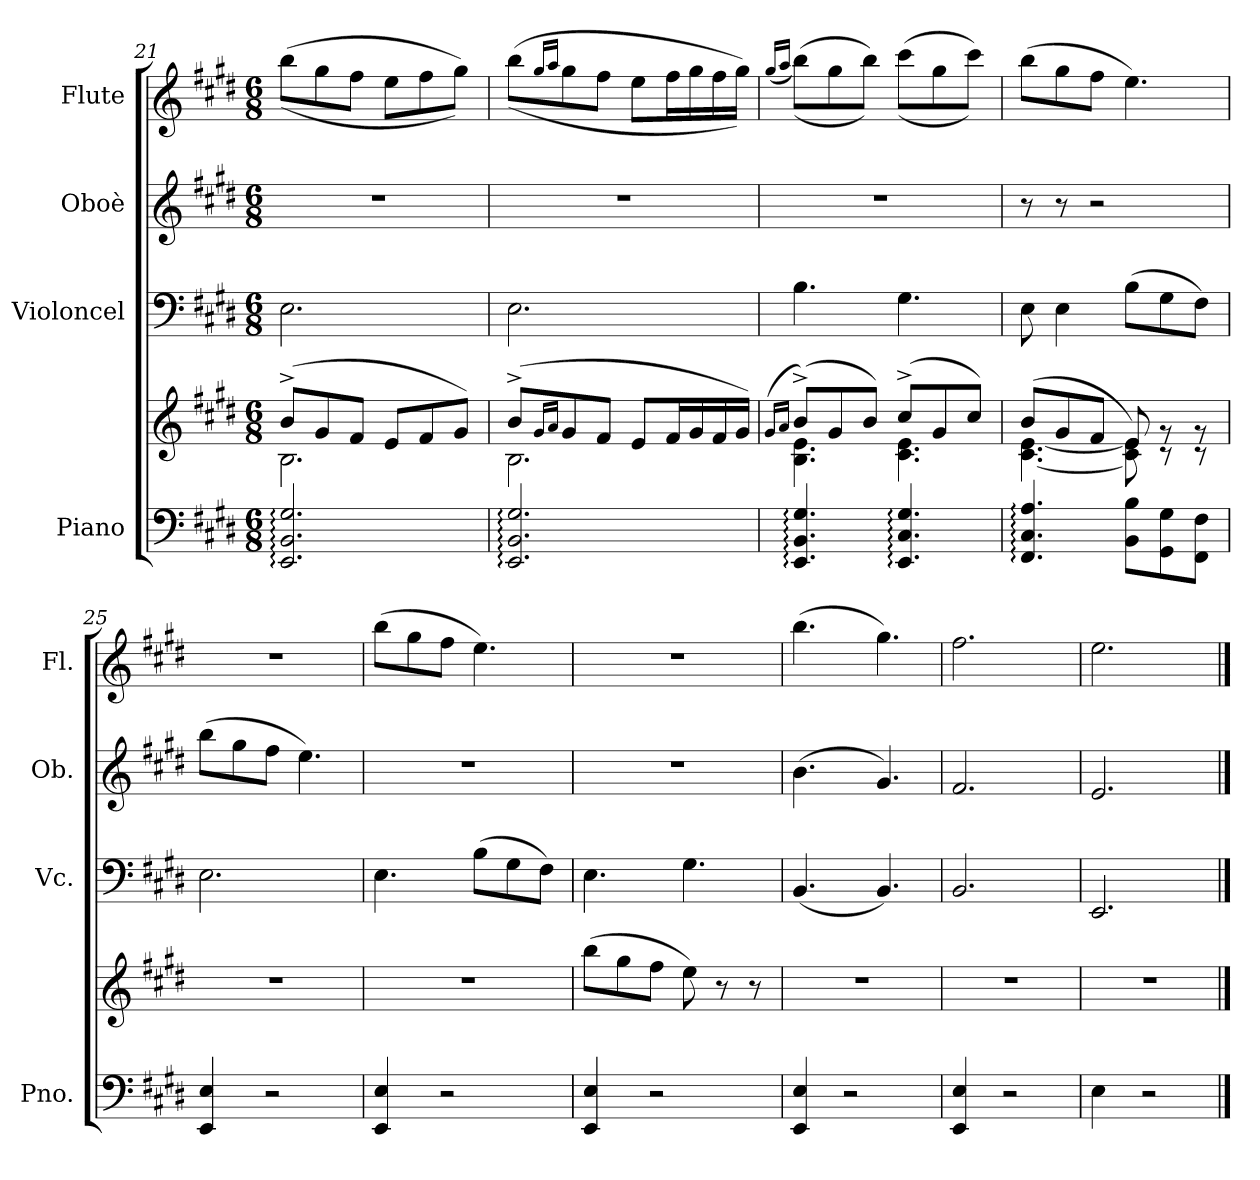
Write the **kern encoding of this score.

**kern	**kern	**kern	**kern	**kern
*part4	*part4	*part3	*part2	*part1
*staff5	*staff4	*staff3	*staff2	*staff1
*I"Piano	*	*I"Violoncel	*I"Oboè	*I"Flute
*I'Pno.	*	*I'Vc.	*I'Ob.	*I'Fl.
*clefF4	*clefG2	*clefF4	*clefG2	*clefG2
*k[f#c#g#d#]	*k[f#c#g#d#]	*k[f#c#g#d#]	*k[f#c#g#d#]	*k[f#c#g#d#]
*M6/8	*M6/8	*M6/8	*M6/8	*M6/8
=21	=21	=21	=21	=21
*	*^	*	*	*
2.EE/: 2.BB/: 2.G#/:	(>8b^/L	2.B\	2.E\	2.r	((8bb\L
.	8g#/	.	.	.	8gg#\
.	8f#/J	.	.	.	8ff#\J
.	8e/L	.	.	.	8ee\L
.	8f#/	.	.	.	8ff#\
.	8g#/J)	.	.	.	8gg#\J))
=22	=22	=22	=22	=22	=22
2.EE/: 2.BB/: 2.G#/:	(>8b^/L	2.B\	2.E\	2.r	((8bb\L
.	16qg#/LL	.	.	.	16qgg#/LL
.	16qa/JJ	.	.	.	16qaa/JJ
.	8g#/	.	.	.	8gg#\
.	8f#/J	.	.	.	8ff#\J
.	8e/L	.	.	.	8ee\L
.	16f#/L	.	.	.	16ff#\L
.	16g#/	.	.	.	16gg#\
.	16f#/	.	.	.	16ff#\
.	16g#/JJ)	.	.	.	16gg#\JJ))
!!LO:PB:g=z
=23	=23	=23	=23	=23	=23
.	(16qg#/LL	.	.	.	(16qgg#/LL
.	16qa/JJ	.	.	.	16qaa/JJ
4.EE/: 4.BB/: 4.G#/:	(>8b^/L)	4.B\ 4.e\	4.B\	2.r	((8bb\L)
.	8g#/	.	.	.	8gg#\
.	8b/J)	.	.	.	8bb\J))
4.EE/: 4.C#/: 4.G#/:	(>8cc#^/L	4.c#\ 4.e\	4.G#\	.	((8ccc#\L
.	8g#/	.	.	.	8gg#\
.	8cc#/J)	.	.	.	8ccc#\J))
=24	=24	=24	=24	=24	=24
4.FF#/: 4.C#/: 4.A/:	(>8b/L	[4.c#\ [4.e\	8E\	8r	(8bb\L
.	8g#/	.	4E\	8r	8gg#\
.	8f#/J	.	.	2r	8ff#\J
8BB\ 8B\L	8e/)	8c#\] 8e\]	(8B\L	.	4.ee\)
8GG#\ 8G#\	8rg	8r	8G#\	.	.
8FF#\ 8F#\J	8rg	8r	8F#\J)	.	.
*	*v	*v	*	*	*
=25	=25	=25	=25	=25
4EE/ 4E/	2.r	2.E\	(8bb\L	2.r
.	.	.	8gg#\	.
2r	.	.	8ff#\J	.
.	.	.	4.ee\)	.
=26	=26	=26	=26	=26
4EE/ 4E/	2.r	4.E\	2.r	(8bb\L
.	.	.	.	8gg#\
2r	.	.	.	8ff#\J
.	.	(8B\L	.	4.ee\)
.	.	8G#\	.	.
.	.	8F#\J)	.	.
=27	=27	=27	=27	=27
4EE/ 4E/	(8bb\L	4.E\	2.r	2.r
.	8gg#\	.	.	.
2r	8ff#\J	.	.	.
.	8ee\)	4.G#\	.	.
.	8r	.	.	.
.	8r	.	.	.
=28	=28	=28	=28	=28
4EE/ 4E/	2.r	(4.BB/	(4.b\	(4.bb\
2r	.	.	.	.
.	.	4.BB/)	4.g#/)	4.gg#\)
=29	=29	=29	=29	=29
4EE/ 4E/	2.r	2.BB/	2.f#/	2.ff#\
2r	.	.	.	.
=30	=30	=30	=30	=30
4E\	2.r	2.EE/	2.e/	2.ee\
2r	.	.	.	.
==	==	==	==	==
*-	*-	*-	*-	*-
